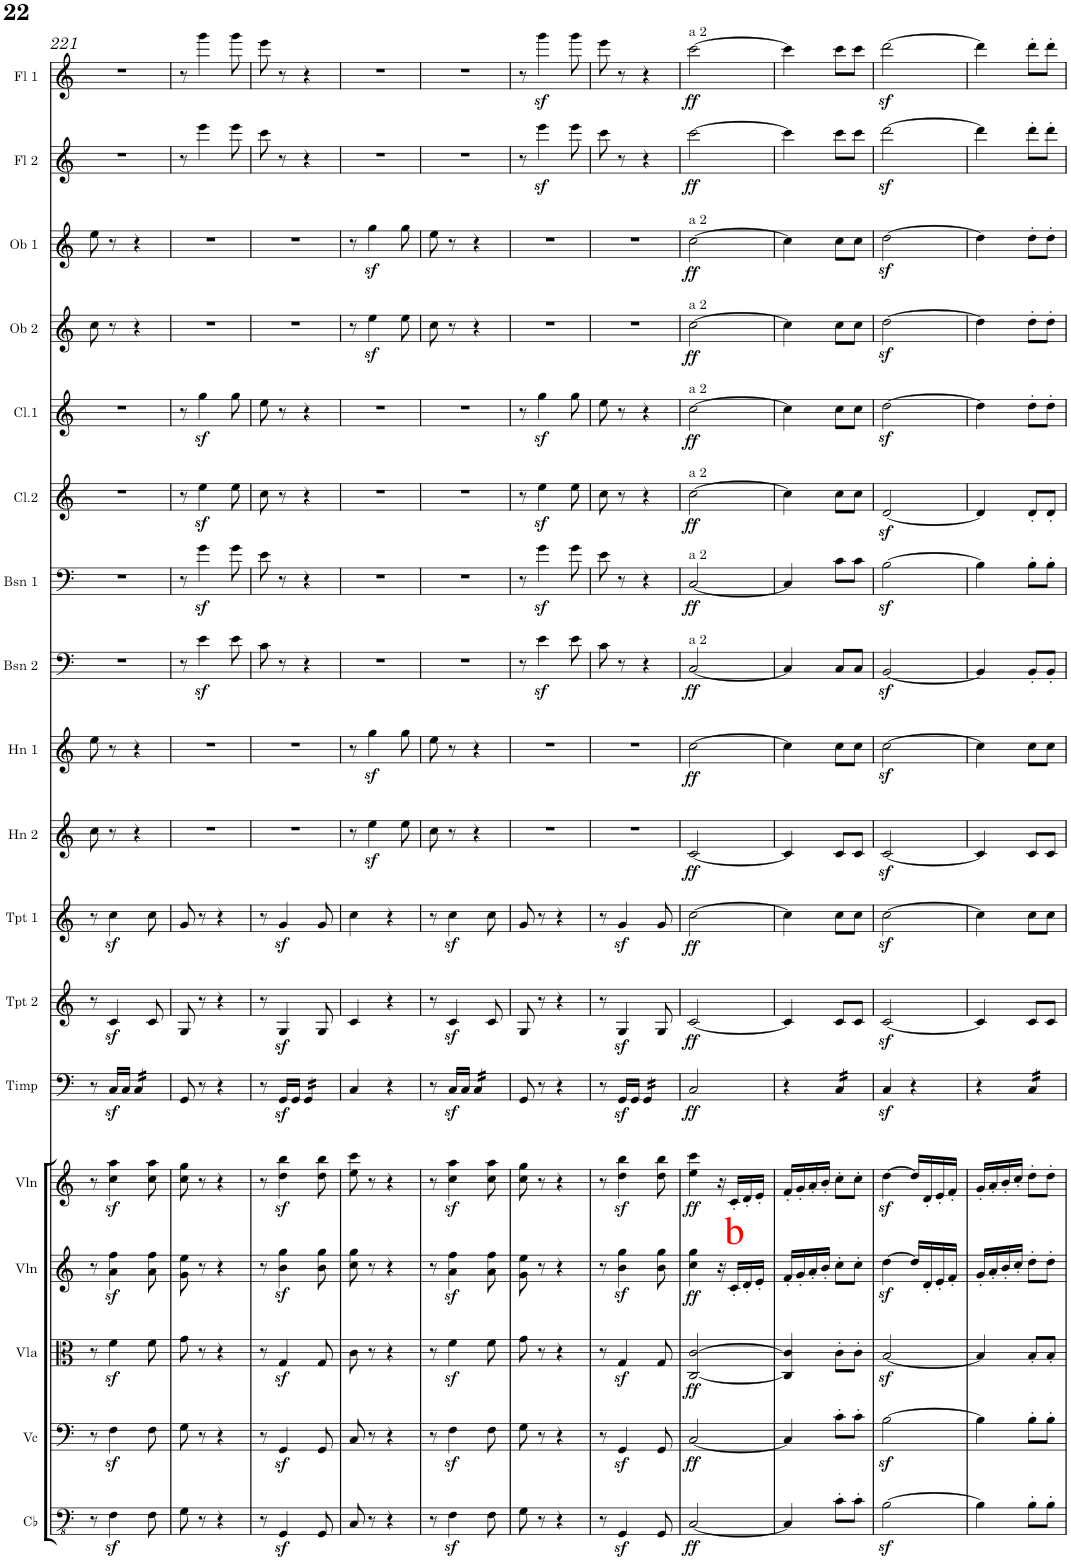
**kern	**dynam	**kern	**dynam	**kern	**dynam	**kern	**dynam	**kern	**text	**dynam	**kern	**dynam	**kern	**dynam	**kern	**dynam	**kern	**dynam	**kern	**dynam	**kern	**dynam	**kern	**dynam	**kern	**dynam	**kern	**dynam	**kern	**dynam	**kern	**dynam	**kern	**dynam	**kern	**dynam
*part18	*part18	*part17	*part17	*part16	*part16	*part15	*part15	*part14	*part14	*part14	*part13	*part13	*part12	*part12	*part11	*part11	*part10	*part10	*part9	*part9	*part8	*part8	*part7	*part7	*part6	*part6	*part5	*part5	*part4	*part4	*part3	*part3	*part2	*part2	*part1	*part1
*staff18	*staff18	*staff17	*staff17	*staff16	*staff16	*staff15	*staff15	*staff14	*staff14	*staff14	*staff13	*staff13	*staff12	*staff12	*staff11	*staff11	*staff10	*staff10	*staff9	*staff9	*staff8	*staff8	*staff7	*staff7	*staff6	*staff6	*staff5	*staff5	*staff4	*staff4	*staff3	*staff3	*staff2	*staff2	*staff1	*staff1
*I"Contrabass	*	*I"Violoncello	*	*I"Viola	*	*I"Violin	*	*I"Violin	*	*	*I"Timpani	*	*I"C Trumpet 2	*	*I"C Trumpet 1	*	*I"C Horn 2	*	*I"C Horn 1	*	*I"Bassoon 2	*	*I"Bassoon 1	*	*I"C Clarinet 2	*	*I"C Clarinet 1	*	*I"Oboe 2	*	*I"Oboe 1	*	*I"Flute 2	*	*I"Flute 1	*
*I'Cb	*	*I'Vc	*	*I'Vla	*	*I'Vln	*	*I'Vln	*	*	*I'Timp	*	*I'Tpt 2	*	*I'Tpt 1	*	*I'Hn 2	*	*I'Hn 1	*	*I'Bsn 2	*	*I'Bsn 1	*	*I'Cl.2	*	*I'Cl.1	*	*I'Ob 2	*	*I'Ob 1	*	*I'Fl 2	*	*I'Fl 1	*
!!LO:PB:g=z
*clefFv4	*	*clefF4	*	*clefC3	*	*clefG2	*	*clefG2	*	*	*clefF4	*	*clefG2	*	*clefG2	*	*clefG2	*	*clefG2	*	*clefF4	*	*clefF4	*	*clefG2	*	*clefG2	*	*clefG2	*	*clefG2	*	*clefG2	*	*clefG2	*
*	*	*	*	*	*	*	*	*	*	*	*	*	*	*	*	*	*Trd7c12	*	*Trd7c12	*	*	*	*	*	*Trd1c2	*	*Trd1c2	*	*	*	*	*	*	*	*	*
*k[]	*	*k[]	*	*k[]	*	*k[]	*	*k[]	*	*	*k[]	*	*k[]	*	*k[]	*	*k[]	*	*k[]	*	*k[]	*	*k[]	*	*k[]	*	*k[]	*	*k[]	*	*k[]	*	*k[]	*	*k[]	*
*M2/4	*	*M2/4	*	*M2/4	*	*M2/4	*	*M2/4	*	*	*M2/4	*	*M2/4	*	*M2/4	*	*M2/4	*	*M2/4	*	*M2/4	*	*M2/4	*	*M2/4	*	*M2/4	*	*M2/4	*	*M2/4	*	*M2/4	*	*M2/4	*
=221	=221	=221	=221	=221	=221	=221	=221	=221	=221	=221	=221	=221	=221	=221	=221	=221	=221	=221	=221	=221	=221	=221	=221	=221	=221	=221	=221	=221	=221	=221	=221	=221	=221	=221	=221	=221
8r	.	8r	.	8r	.	8r	.	8r	.	.	8r	.	8r	.	8r	.	8cc\	.	8ee\	.	2r	.	2r	.	2r	.	2r	.	8cc\	.	8ee\	.	2r	.	2r	.
4FFz<\	.	4Fz<\	.	4fz<\	.	4a\z< 4ff\z<	.	4cc\z< 4aa\z<	.	.	16Cz</LL	.	4cz</	.	4ccz<\	.	8r	.	8r	.	.	.	.	.	.	.	.	.	8r	.	8r	.	.	.	.	.
.	.	.	.	.	.	.	.	.	.	.	16C/JJ	.	.	.	.	.	.	.	.	.	.	.	.	.	.	.	.	.	.	.	.	.	.	.	.	.
*	*	*	*	*	*	*	*	*	*	*	*tremolo	*	*	*	*	*	*	*	*	*	*	*	*	*	*	*	*	*	*	*	*	*	*	*	*	*
.	.	.	.	.	.	.	.	.	.	.	16C/LL	.	.	.	.	.	4r	.	4r	.	.	.	.	.	.	.	.	.	4r	.	4r	.	.	.	.	.
.	.	.	.	.	.	.	.	.	.	.	16C/	.	.	.	.	.	.	.	.	.	.	.	.	.	.	.	.	.	.	.	.	.	.	.	.	.
8FF\	.	8F\	.	8f\	.	8a\ 8ff\	.	8cc\ 8aa\	.	.	16C/	.	8c/	.	8cc\	.	.	.	.	.	.	.	.	.	.	.	.	.	.	.	.	.	.	.	.	.
.	.	.	.	.	.	.	.	.	.	.	16C/JJ	.	.	.	.	.	.	.	.	.	.	.	.	.	.	.	.	.	.	.	.	.	.	.	.	.
*	*	*	*	*	*	*	*	*	*	*	*Xtremolo	*	*	*	*	*	*	*	*	*	*	*	*	*	*	*	*	*	*	*	*	*	*	*	*	*
=222	=222	=222	=222	=222	=222	=222	=222	=222	=222	=222	=222	=222	=222	=222	=222	=222	=222	=222	=222	=222	=222	=222	=222	=222	=222	=222	=222	=222	=222	=222	=222	=222	=222	=222	=222	=222
8GG\	.	8G\	.	8g\	.	8g\ 8ee\	.	8cc\ 8gg\	.	.	8GG/	.	8G/	.	8g/	.	2r	.	2r	.	8r	.	8r	.	8r	.	8r	.	2r	.	2r	.	8r	.	8r	.
8r	.	8r	.	8r	.	8r	.	8r	.	.	8r	.	8r	.	8r	.	.	.	.	.	4ez<\	.	4gz<\	.	4eez<\	.	4ggz<\	.	.	.	.	.	4eee\	.	4ggg\	.
4r	.	4r	.	4r	.	4r	.	4r	.	.	4r	.	4r	.	4r	.	.	.	.	.	.	.	.	.	.	.	.	.	.	.	.	.	.	.	.	.
.	.	.	.	.	.	.	.	.	.	.	.	.	.	.	.	.	.	.	.	.	8e\	.	8g\	.	8ee\	.	8gg\	.	.	.	.	.	8eee\	.	8ggg\	.
=223	=223	=223	=223	=223	=223	=223	=223	=223	=223	=223	=223	=223	=223	=223	=223	=223	=223	=223	=223	=223	=223	=223	=223	=223	=223	=223	=223	=223	=223	=223	=223	=223	=223	=223	=223	=223
8r	.	8r	.	8r	.	8r	.	8r	.	.	8r	.	8r	.	8r	.	2r	.	2r	.	8c\	.	8e\	.	8cc\	.	8ee\	.	2r	.	2r	.	8ccc\	.	8eee\	.
4GGGz</	.	4GGz</	.	4Gz</	.	4b\z< 4gg\z<	.	4dd\z< 4bb\z<	.	.	16GGz</LL	.	4Gz</	.	4gz</	.	.	.	.	.	8r	.	8r	.	8r	.	8r	.	.	.	.	.	8r	.	8r	.
.	.	.	.	.	.	.	.	.	.	.	16GG/JJ	.	.	.	.	.	.	.	.	.	.	.	.	.	.	.	.	.	.	.	.	.	.	.	.	.
*	*	*	*	*	*	*	*	*	*	*	*tremolo	*	*	*	*	*	*	*	*	*	*	*	*	*	*	*	*	*	*	*	*	*	*	*	*	*
.	.	.	.	.	.	.	.	.	.	.	16GG/LL	.	.	.	.	.	.	.	.	.	4r	.	4r	.	4r	.	4r	.	.	.	.	.	4r	.	4r	.
.	.	.	.	.	.	.	.	.	.	.	16GG/	.	.	.	.	.	.	.	.	.	.	.	.	.	.	.	.	.	.	.	.	.	.	.	.	.
8GGG/	.	8GG/	.	8G/	.	8b\ 8gg\	.	8dd\ 8bb\	.	.	16GG/	.	8G/	.	8g/	.	.	.	.	.	.	.	.	.	.	.	.	.	.	.	.	.	.	.	.	.
.	.	.	.	.	.	.	.	.	.	.	16GG/JJ	.	.	.	.	.	.	.	.	.	.	.	.	.	.	.	.	.	.	.	.	.	.	.	.	.
*	*	*	*	*	*	*	*	*	*	*	*Xtremolo	*	*	*	*	*	*	*	*	*	*	*	*	*	*	*	*	*	*	*	*	*	*	*	*	*
=224	=224	=224	=224	=224	=224	=224	=224	=224	=224	=224	=224	=224	=224	=224	=224	=224	=224	=224	=224	=224	=224	=224	=224	=224	=224	=224	=224	=224	=224	=224	=224	=224	=224	=224	=224	=224
8CC/	.	8C/	.	8c\	.	8cc\ 8gg\	.	8ee\ 8ccc\	.	.	4C/	.	4c/	.	4cc\	.	8r	.	8r	.	2r	.	2r	.	2r	.	2r	.	8r	.	8r	.	2r	.	2r	.
8r	.	8r	.	8r	.	8r	.	8r	.	.	.	.	.	.	.	.	4eez<\	.	4ggz<\	.	.	.	.	.	.	.	.	.	4eez<\	.	4ggz<\	.	.	.	.	.
4r	.	4r	.	4r	.	4r	.	4r	.	.	4r	.	4r	.	4r	.	.	.	.	.	.	.	.	.	.	.	.	.	.	.	.	.	.	.	.	.
.	.	.	.	.	.	.	.	.	.	.	.	.	.	.	.	.	8ee\	.	8gg\	.	.	.	.	.	.	.	.	.	8ee\	.	8gg\	.	.	.	.	.
=225	=225	=225	=225	=225	=225	=225	=225	=225	=225	=225	=225	=225	=225	=225	=225	=225	=225	=225	=225	=225	=225	=225	=225	=225	=225	=225	=225	=225	=225	=225	=225	=225	=225	=225	=225	=225
8r	.	8r	.	8r	.	8r	.	8r	.	.	8r	.	8r	.	8r	.	8cc\	.	8ee\	.	2r	.	2r	.	2r	.	2r	.	8cc\	.	8ee\	.	2r	.	2r	.
4FFz<\	.	4Fz<\	.	4fz<\	.	4a\z< 4ff\z<	.	4cc\z< 4aa\z<	.	.	16Cz</LL	.	4cz</	.	4ccz<\	.	8r	.	8r	.	.	.	.	.	.	.	.	.	8r	.	8r	.	.	.	.	.
.	.	.	.	.	.	.	.	.	.	.	16C/JJ	.	.	.	.	.	.	.	.	.	.	.	.	.	.	.	.	.	.	.	.	.	.	.	.	.
*	*	*	*	*	*	*	*	*	*	*	*tremolo	*	*	*	*	*	*	*	*	*	*	*	*	*	*	*	*	*	*	*	*	*	*	*	*	*
.	.	.	.	.	.	.	.	.	.	.	16C/LL	.	.	.	.	.	4r	.	4r	.	.	.	.	.	.	.	.	.	4r	.	4r	.	.	.	.	.
.	.	.	.	.	.	.	.	.	.	.	16C/	.	.	.	.	.	.	.	.	.	.	.	.	.	.	.	.	.	.	.	.	.	.	.	.	.
8FF\	.	8F\	.	8f\	.	8a\ 8ff\	.	8cc\ 8aa\	.	.	16C/	.	8c/	.	8cc\	.	.	.	.	.	.	.	.	.	.	.	.	.	.	.	.	.	.	.	.	.
.	.	.	.	.	.	.	.	.	.	.	16C/JJ	.	.	.	.	.	.	.	.	.	.	.	.	.	.	.	.	.	.	.	.	.	.	.	.	.
*	*	*	*	*	*	*	*	*	*	*	*Xtremolo	*	*	*	*	*	*	*	*	*	*	*	*	*	*	*	*	*	*	*	*	*	*	*	*	*
=226	=226	=226	=226	=226	=226	=226	=226	=226	=226	=226	=226	=226	=226	=226	=226	=226	=226	=226	=226	=226	=226	=226	=226	=226	=226	=226	=226	=226	=226	=226	=226	=226	=226	=226	=226	=226
8GG\	.	8G\	.	8g\	.	8g\ 8ee\	.	8cc\ 8gg\	.	.	8GG/	.	8G/	.	8g/	.	2r	.	2r	.	8r	.	8r	.	8r	.	8r	.	2r	.	2r	.	8r	.	8r	.
8r	.	8r	.	8r	.	8r	.	8r	.	.	8r	.	8r	.	8r	.	.	.	.	.	4ez<\	.	4gz<\	.	4eez<\	.	4ggz<\	.	.	.	.	.	4eeez<\	.	4gggz<\	.
4r	.	4r	.	4r	.	4r	.	4r	.	.	4r	.	4r	.	4r	.	.	.	.	.	.	.	.	.	.	.	.	.	.	.	.	.	.	.	.	.
.	.	.	.	.	.	.	.	.	.	.	.	.	.	.	.	.	.	.	.	.	8e\	.	8g\	.	8ee\	.	8gg\	.	.	.	.	.	8eee\	.	8ggg\	.
=227	=227	=227	=227	=227	=227	=227	=227	=227	=227	=227	=227	=227	=227	=227	=227	=227	=227	=227	=227	=227	=227	=227	=227	=227	=227	=227	=227	=227	=227	=227	=227	=227	=227	=227	=227	=227
8r	.	8r	.	8r	.	8r	.	8r	.	.	8r	.	8r	.	8r	.	2r	.	2r	.	8c\	.	8e\	.	8cc\	.	8ee\	.	2r	.	2r	.	8ccc\	.	8eee\	.
4GGGz</	.	4GGz</	.	4Gz</	.	4b\z< 4gg\z<	.	4dd\z< 4bb\z<	.	.	16GGz</LL	.	4Gz</	.	4gz</	.	.	.	.	.	8r	.	8r	.	8r	.	8r	.	.	.	.	.	8r	.	8r	.
.	.	.	.	.	.	.	.	.	.	.	16GG/JJ	.	.	.	.	.	.	.	.	.	.	.	.	.	.	.	.	.	.	.	.	.	.	.	.	.
*	*	*	*	*	*	*	*	*	*	*	*tremolo	*	*	*	*	*	*	*	*	*	*	*	*	*	*	*	*	*	*	*	*	*	*	*	*	*
.	.	.	.	.	.	.	.	.	.	.	16GG/LL	.	.	.	.	.	.	.	.	.	4r	.	4r	.	4r	.	4r	.	.	.	.	.	4r	.	4r	.
.	.	.	.	.	.	.	.	.	.	.	16GG/	.	.	.	.	.	.	.	.	.	.	.	.	.	.	.	.	.	.	.	.	.	.	.	.	.
8GGG/	.	8GG/	.	8G/	.	8b\ 8gg\	.	8dd\ 8bb\	.	.	16GG/	.	8G/	.	8g/	.	.	.	.	.	.	.	.	.	.	.	.	.	.	.	.	.	.	.	.	.
.	.	.	.	.	.	.	.	.	.	.	16GG/JJ	.	.	.	.	.	.	.	.	.	.	.	.	.	.	.	.	.	.	.	.	.	.	.	.	.
*	*	*	*	*	*	*	*	*	*	*	*Xtremolo	*	*	*	*	*	*	*	*	*	*	*	*	*	*	*	*	*	*	*	*	*	*	*	*	*
=228	=228	=228	=228	=228	=228	=228	=228	=228	=228	=228	=228	=228	=228	=228	=228	=228	=228	=228	=228	=228	=228	=228	=228	=228	=228	=228	=228	=228	=228	=228	=228	=228	=228	=228	=228	=228
!	!	!	!	!	!	!	!	!	!	!	!	!	!	!	!	!	!	!	!	!	!	!	!	!	!	!	!	!	!	!	!	!	!	!	!LO:TX:a:t=a 2	!
!	!	!	!	!	!	!	!	!	!	!	!	!	!	!	!	!	!	!	!	!	!	!	!	!	!	!	!	!	!	!	!LO:TX:a:t=a 2	!	!	!	!	!
!	!	!	!	!	!	!	!	!	!	!	!	!	!	!	!	!	!	!	!	!	!	!	!	!	!	!	!	!	!LO:TX:a:t=a 2	!	!	!	!	!	!	!
!	!	!	!	!	!	!	!	!	!	!	!	!	!	!	!	!	!	!	!	!	!	!	!	!	!	!	!LO:TX:a:t=a 2	!	!	!	!	!	!	!	!	!
!	!	!	!	!	!	!	!	!	!	!	!	!	!	!	!	!	!	!	!	!	!	!	!	!	!LO:TX:a:t=a 2	!	!	!	!	!	!	!	!	!	!	!
!	!	!	!	!	!	!	!	!	!	!	!	!	!	!	!	!	!	!	!	!	!	!	!LO:TX:a:t=a 2	!	!	!	!	!	!	!	!	!	!	!	!	!
!	!	!	!	!	!	!	!	!	!	!	!	!	!	!	!	!	!	!	!	!	!LO:TX:a:t=a 2	!	!	!	!	!	!	!	!	!	!	!	!	!	!	!
!	!LO:DY:b	!	!LO:DY:b	!	!LO:DY:b	!	!LO:DY:b	!	!	!LO:DY:b	!	!LO:DY:b	!	!LO:DY:b	!	!LO:DY:b	!	!LO:DY:b	!	!LO:DY:b	!	!LO:DY:b	!	!LO:DY:b	!	!LO:DY:b	!	!LO:DY:b	!	!LO:DY:b	!	!LO:DY:b	!	!LO:DY:b	!	!LO:DY:b
[2CC/	ff	[2C/	ff	[2C/ [2c/	ff	4cc\ 4gg\	ff	4ee\ 4ccc\	.	ff	2C/	ff	[2c/	ff	[2cc\	ff	[2c/	ff	[2cc\	ff	[2C/	ff	[2C/	ff	[2cc\	ff	[2cc\	ff	[2cc\	ff	[2cc\	ff	[2ccc\	ff	[2ccc\	ff
.	.	.	.	.	.	16r	.	16r	.	.	.	.	.	.	.	.	.	.	.	.	.	.	.	.	.	.	.	.	.	.	.	.	.	.	.	.
!	!	!	!	!	!	!	!	!	!LO:LY:b:color=#FF0000	!	!	!	!	!	!	!	!	!	!	!	!	!	!	!	!	!	!	!	!	!	!	!	!	!	!	!
.	.	.	.	.	.	16c'/LL	.	16c'/LL	b	.	.	.	.	.	.	.	.	.	.	.	.	.	.	.	.	.	.	.	.	.	.	.	.	.	.	.
.	.	.	.	.	.	16d'/	.	16d'/	.	.	.	.	.	.	.	.	.	.	.	.	.	.	.	.	.	.	.	.	.	.	.	.	.	.	.	.
.	.	.	.	.	.	16e'/JJ	.	16e'/JJ	.	.	.	.	.	.	.	.	.	.	.	.	.	.	.	.	.	.	.	.	.	.	.	.	.	.	.	.
=229	=229	=229	=229	=229	=229	=229	=229	=229	=229	=229	=229	=229	=229	=229	=229	=229	=229	=229	=229	=229	=229	=229	=229	=229	=229	=229	=229	=229	=229	=229	=229	=229	=229	=229	=229	=229
4CC/]	.	4C/]	.	4C/] 4c/]	.	16f'/LL	.	16f'/LL	.	.	4r	.	4c/]	.	4cc\]	.	4c/]	.	4cc\]	.	4C/]	.	4C/]	.	4cc\]	.	4cc\]	.	4cc\]	.	4cc\]	.	4ccc\]	.	4ccc\]	.
.	.	.	.	.	.	16g'/	.	16g'/	.	.	.	.	.	.	.	.	.	.	.	.	.	.	.	.	.	.	.	.	.	.	.	.	.	.	.	.
.	.	.	.	.	.	16a'/	.	16a'/	.	.	.	.	.	.	.	.	.	.	.	.	.	.	.	.	.	.	.	.	.	.	.	.	.	.	.	.
.	.	.	.	.	.	16b'/JJ	.	16b'/JJ	.	.	.	.	.	.	.	.	.	.	.	.	.	.	.	.	.	.	.	.	.	.	.	.	.	.	.	.
*	*	*	*	*	*	*	*	*	*	*	*tremolo	*	*	*	*	*	*	*	*	*	*	*	*	*	*	*	*	*	*	*	*	*	*	*	*	*
8C'\L	.	8c'\L	.	8c'\L	.	8cc'\L	.	8cc'\L	.	.	16C/LL	.	8c/L	.	8cc\L	.	8c/L	.	8cc\L	.	8C/L	.	8c\L	.	8cc\L	.	8cc\L	.	8cc\L	.	8cc\L	.	8ccc\L	.	8ccc\L	.
.	.	.	.	.	.	.	.	.	.	.	16C/	.	.	.	.	.	.	.	.	.	.	.	.	.	.	.	.	.	.	.	.	.	.	.	.	.
8C'\J	.	8c'\J	.	8c'\J	.	8cc'\J	.	8cc'\J	.	.	16C/	.	8c/J	.	8cc\J	.	8c/J	.	8cc\J	.	8C/J	.	8c\J	.	8cc\J	.	8cc\J	.	8cc\J	.	8cc\J	.	8ccc\J	.	8ccc\J	.
.	.	.	.	.	.	.	.	.	.	.	16C/JJ	.	.	.	.	.	.	.	.	.	.	.	.	.	.	.	.	.	.	.	.	.	.	.	.	.
*	*	*	*	*	*	*	*	*	*	*	*Xtremolo	*	*	*	*	*	*	*	*	*	*	*	*	*	*	*	*	*	*	*	*	*	*	*	*	*
=230	=230	=230	=230	=230	=230	=230	=230	=230	=230	=230	=230	=230	=230	=230	=230	=230	=230	=230	=230	=230	=230	=230	=230	=230	=230	=230	=230	=230	=230	=230	=230	=230	=230	=230	=230	=230
[2BBz<\	.	[2Bz<\	.	[2Bz</	.	[4ddz<\	.	[4ddz<\	.	.	4Cz</	.	[2cz</	.	[2ccz<\	.	[2cz</	.	[2ccz<\	.	[2BBz</	.	[2Bz<\	.	[2dz</	.	[2ddz<\	.	[2ddz<\	.	[2ddz<\	.	[2dddz<\	.	[2dddz<\	.
.	.	.	.	.	.	16dd/LL]	.	16dd/LL]	.	.	4r	.	.	.	.	.	.	.	.	.	.	.	.	.	.	.	.	.	.	.	.	.	.	.	.	.
.	.	.	.	.	.	16d'/	.	16d'/	.	.	.	.	.	.	.	.	.	.	.	.	.	.	.	.	.	.	.	.	.	.	.	.	.	.	.	.
.	.	.	.	.	.	16e'/	.	16e'/	.	.	.	.	.	.	.	.	.	.	.	.	.	.	.	.	.	.	.	.	.	.	.	.	.	.	.	.
.	.	.	.	.	.	16f'/JJ	.	16f'/JJ	.	.	.	.	.	.	.	.	.	.	.	.	.	.	.	.	.	.	.	.	.	.	.	.	.	.	.	.
=231	=231	=231	=231	=231	=231	=231	=231	=231	=231	=231	=231	=231	=231	=231	=231	=231	=231	=231	=231	=231	=231	=231	=231	=231	=231	=231	=231	=231	=231	=231	=231	=231	=231	=231	=231	=231
4BB\]	.	4B\]	.	4B/]	.	16g'/LL	.	16g'/LL	.	.	4r	.	4c/]	.	4cc\]	.	4c/]	.	4cc\]	.	4BB/]	.	4B\]	.	4d/]	.	4dd\]	.	4dd\]	.	4dd\]	.	4ddd\]	.	4ddd\]	.
.	.	.	.	.	.	16a'/	.	16a'/	.	.	.	.	.	.	.	.	.	.	.	.	.	.	.	.	.	.	.	.	.	.	.	.	.	.	.	.
.	.	.	.	.	.	16b'/	.	16b'/	.	.	.	.	.	.	.	.	.	.	.	.	.	.	.	.	.	.	.	.	.	.	.	.	.	.	.	.
.	.	.	.	.	.	16cc'/JJ	.	16cc'/JJ	.	.	.	.	.	.	.	.	.	.	.	.	.	.	.	.	.	.	.	.	.	.	.	.	.	.	.	.
*	*	*	*	*	*	*	*	*	*	*	*tremolo	*	*	*	*	*	*	*	*	*	*	*	*	*	*	*	*	*	*	*	*	*	*	*	*	*
8BB'\L	.	8B'\L	.	8B'/L	.	8dd'\L	.	8dd'\L	.	.	16C/LL	.	8c/L	.	8cc\L	.	8c/L	.	8cc\L	.	8BB'/L	.	8B'\L	.	8d'/L	.	8dd'\L	.	8dd'\L	.	8dd'\L	.	8ddd'\L	.	8ddd'\L	.
.	.	.	.	.	.	.	.	.	.	.	16C/	.	.	.	.	.	.	.	.	.	.	.	.	.	.	.	.	.	.	.	.	.	.	.	.	.
8BB'\J	.	8B'\J	.	8B'/J	.	8dd'\J	.	8dd'\J	.	.	16C/	.	8c/J	.	8cc\J	.	8c/J	.	8cc\J	.	8BB'/J	.	8B'\J	.	8d'/J	.	8dd'\J	.	8dd'\J	.	8dd'\J	.	8ddd'\J	.	8ddd'\J	.
.	.	.	.	.	.	.	.	.	.	.	16C/JJ	.	.	.	.	.	.	.	.	.	.	.	.	.	.	.	.	.	.	.	.	.	.	.	.	.
*	*	*	*	*	*	*	*	*	*	*	*Xtremolo	*	*	*	*	*	*	*	*	*	*	*	*	*	*	*	*	*	*	*	*	*	*	*	*	*
=	=	=	=	=	=	=	=	=	=	=	=	=	=	=	=	=	=	=	=	=	=	=	=	=	=	=	=	=	=	=	=	=	=	=	=	=
*-	*-	*-	*-	*-	*-	*-	*-	*-	*-	*-	*-	*-	*-	*-	*-	*-	*-	*-	*-	*-	*-	*-	*-	*-	*-	*-	*-	*-	*-	*-	*-	*-	*-	*-	*-	*-
